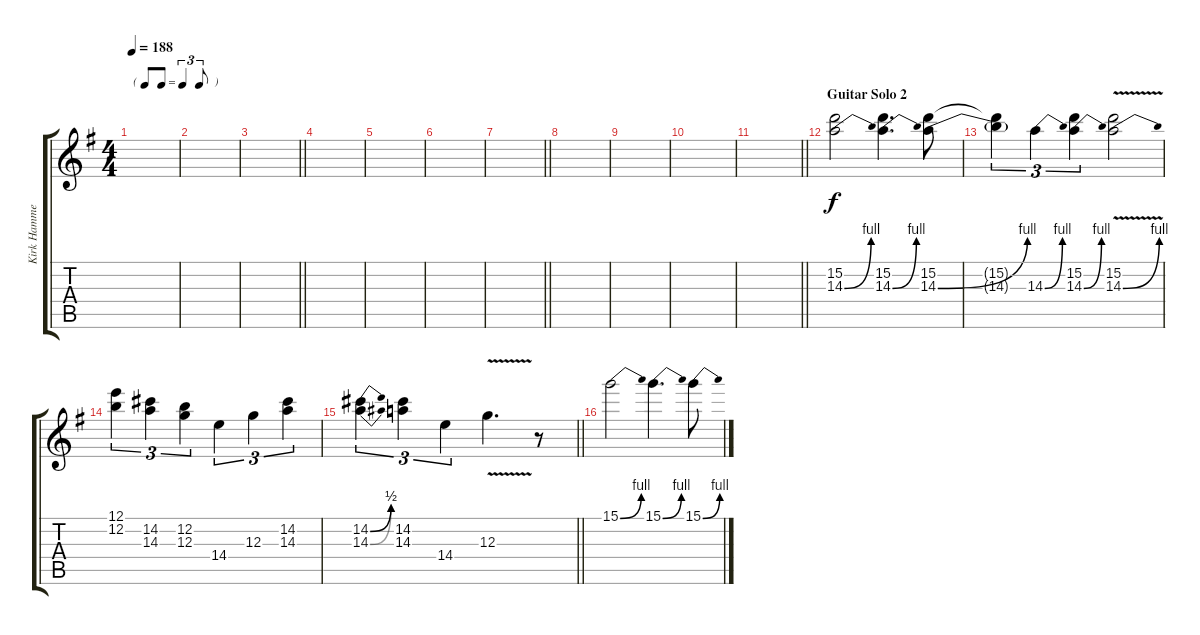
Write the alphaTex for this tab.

\track ("Kirk Hammett (Solo)" "Kirk Hamme") {instrument distortionguitar}
\staff {score tabs}
\tuning (E4 B3 G3 D3 A2 E2) {hide}
\ts (4 4)
\tf triplet8th
\tempo 188
\clef g2
\ks g
|
|
\barLineRight lightlight
|
|
|
|
\barLineRight lightlight
|
|
|
|
\barLineRight lightlight
|
\section ("" "Guitar Solo 2")
(15.2 14.3{be (bend 0 0 60 4)}).2{volume 16 instrument distortionguitar} (15.2 14.3{be (bend 0 0 60 4)}).4{d} (15.2 14.3{be (bend 0 0 60 4)}).8 |
(15.2{t} 14.3{t}).4{tu (3 2)} 14.3{be (bend 0 0 60 4)}.4{tu (3 2)} (15.2 14.3{be (bend 0 0 60 4)}).4{tu (3 2)} (15.2 14.3{be (bend 0 0 60 4) v}).2 |
(12.1 12.2).4{tu (3 2)} (14.2 14.3).4{tu (3 2)} (12.2 12.3).4{tu (3 2)} 14.4.4{tu (3 2)} 12.3.4{tu (3 2)} (14.2 14.3).4{tu (3 2)} |
\barLineRight lightlight
(14.2{be (bend 0 0 60 2)} 14.3{be (bend 0 0 60 2)}).4{tu (3 2)} (14.2 14.3).4{tu (3 2)} 14.4.4{tu (3 2)} 12.3{v}.4{d} r.8 |
15.1{be (bend 0 0 60 4)}.2 15.1{be (bend 0 0 60 4)}.4{d} 15.1{be (bend 0 0 60 4)}.8
